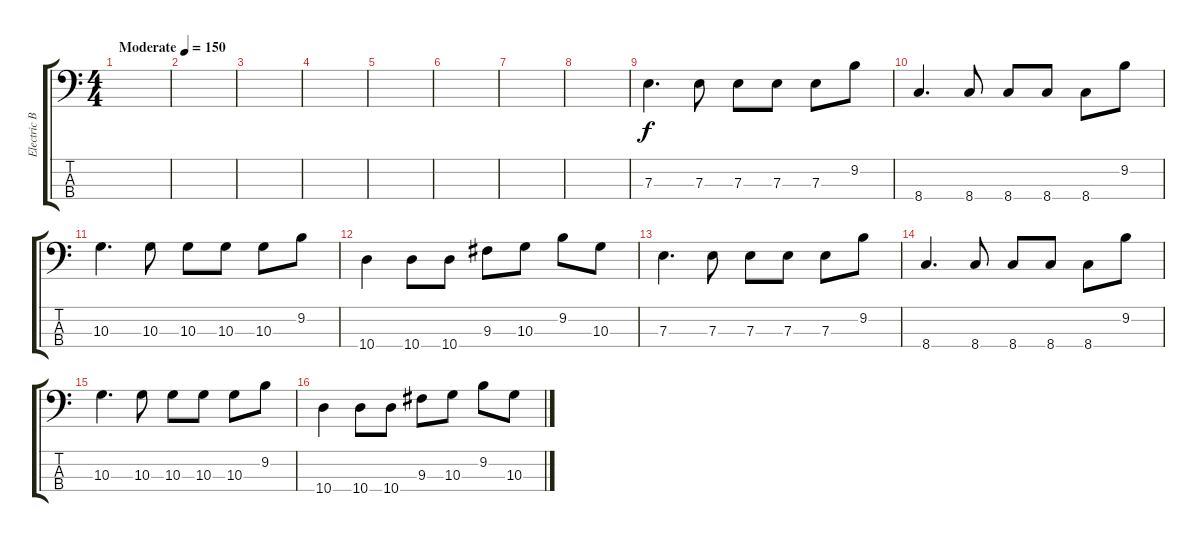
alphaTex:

\track ("Electric Bass" "Electric B") {instrument electricbassfinger}
\staff {score tabs}
\tuning (G2 D2 A1 E1) {hide}
\ts (4 4)
\tempo (150 "Moderate")
\clef f4
\ks c
|
|
|
|
|
|
|
|
7.3.4{d} 7.3.8 7.3.8 7.3.8 7.3.8 9.2.8 |
8.4.4{d} 8.4.8 8.4.8 8.4.8 8.4.8 9.2.8 |
10.3.4{d} 10.3.8 10.3.8 10.3.8 10.3.8 9.2.8 |
10.4.4 10.4.8 10.4.8 9.3.8 10.3.8 9.2.8 10.3.8 |
7.3.4{d} 7.3.8 7.3.8 7.3.8 7.3.8 9.2.8 |
8.4.4{d} 8.4.8 8.4.8 8.4.8 8.4.8 9.2.8 |
10.3.4{d} 10.3.8 10.3.8 10.3.8 10.3.8 9.2.8 |
10.4.4 10.4.8 10.4.8 9.3.8 10.3.8 9.2.8 10.3.8
